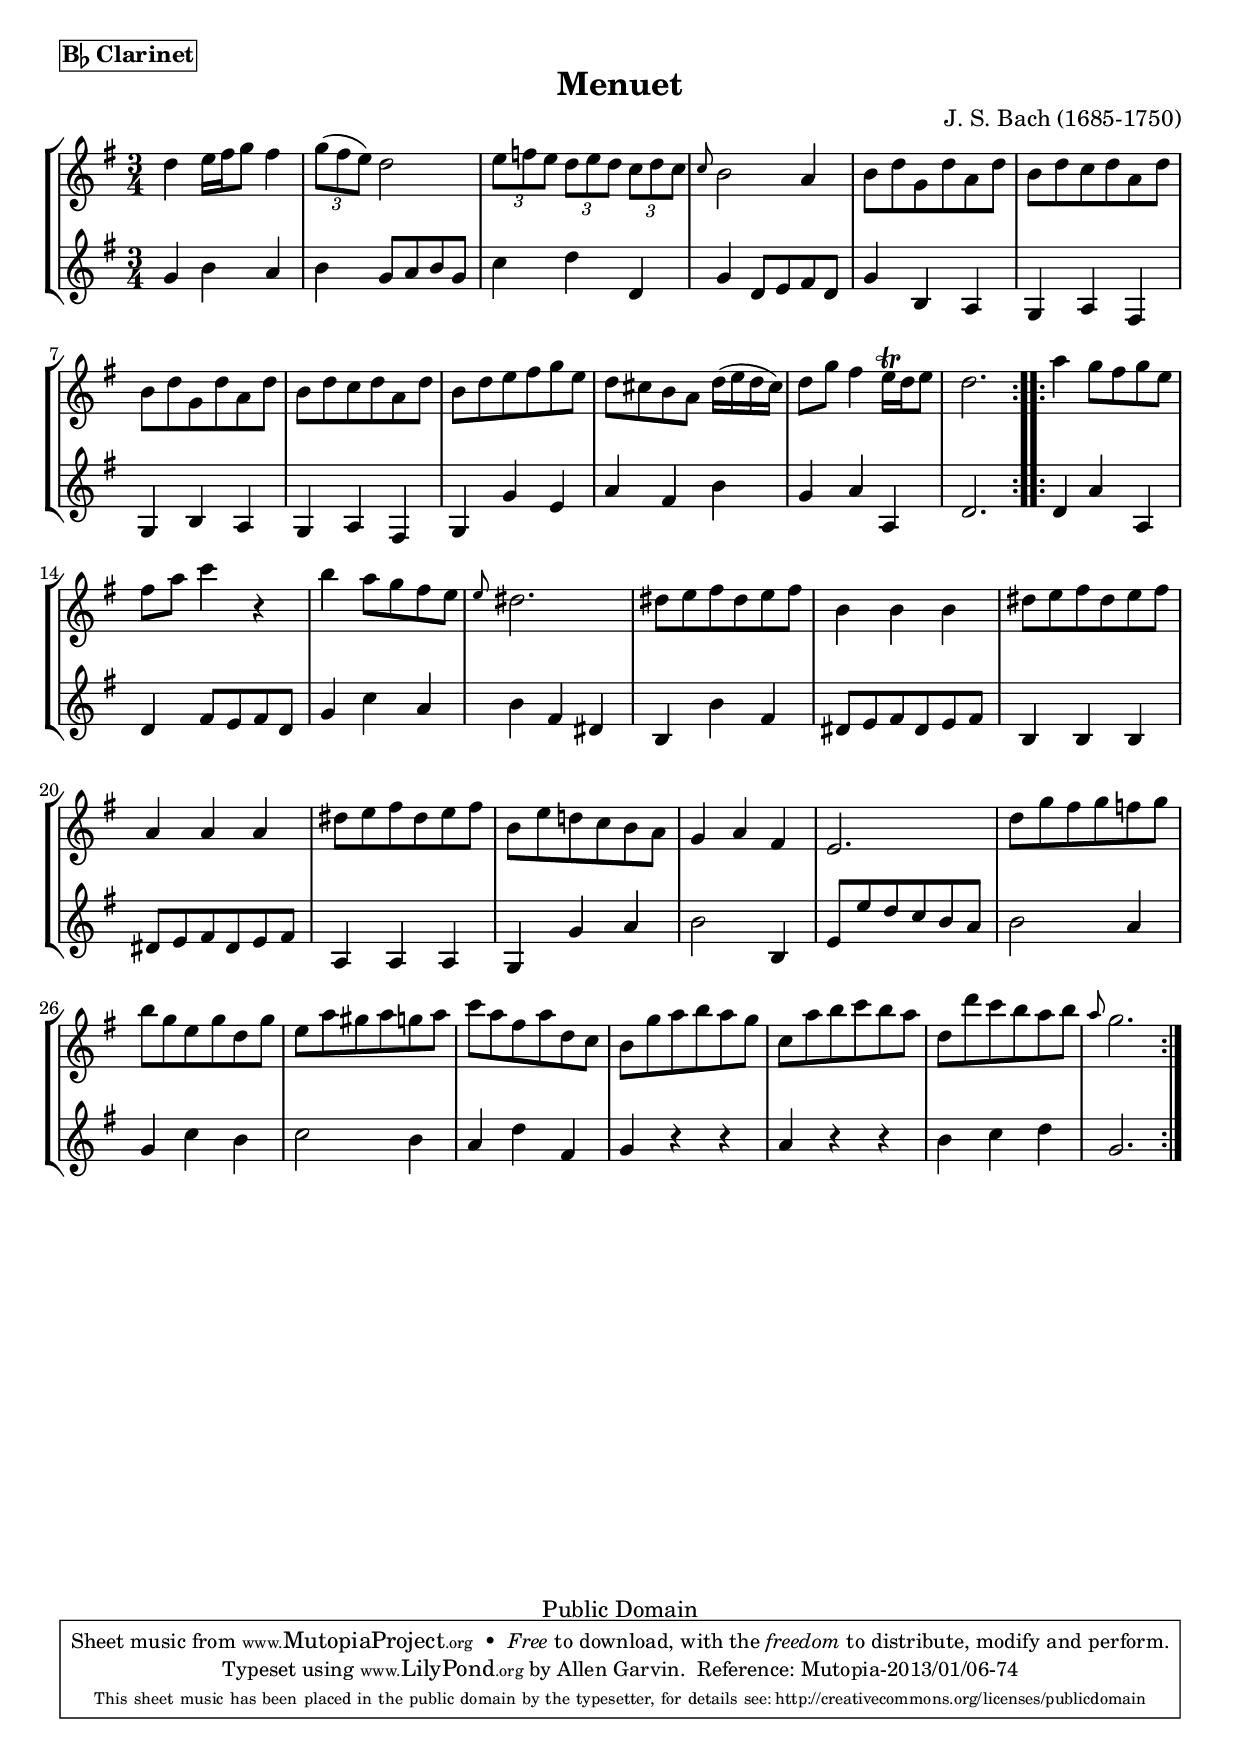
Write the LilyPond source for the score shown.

\version "2.16.1"

\header {
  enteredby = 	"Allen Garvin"
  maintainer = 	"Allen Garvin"
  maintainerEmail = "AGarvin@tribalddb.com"
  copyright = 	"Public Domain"
  filename = 	"anna-magdalena-03.ly"
  title = 	"Menuet"
  opus = 	"BWV Anh. 113"
  composer =   "J. S. Bach (1685-1750)"
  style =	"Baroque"
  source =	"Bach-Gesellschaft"
  instrument = \markup \concat { "B" \flat " Clarinet" }
  
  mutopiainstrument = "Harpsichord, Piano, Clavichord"
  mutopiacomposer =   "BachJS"
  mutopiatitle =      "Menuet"
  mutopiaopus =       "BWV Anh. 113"

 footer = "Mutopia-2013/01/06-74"
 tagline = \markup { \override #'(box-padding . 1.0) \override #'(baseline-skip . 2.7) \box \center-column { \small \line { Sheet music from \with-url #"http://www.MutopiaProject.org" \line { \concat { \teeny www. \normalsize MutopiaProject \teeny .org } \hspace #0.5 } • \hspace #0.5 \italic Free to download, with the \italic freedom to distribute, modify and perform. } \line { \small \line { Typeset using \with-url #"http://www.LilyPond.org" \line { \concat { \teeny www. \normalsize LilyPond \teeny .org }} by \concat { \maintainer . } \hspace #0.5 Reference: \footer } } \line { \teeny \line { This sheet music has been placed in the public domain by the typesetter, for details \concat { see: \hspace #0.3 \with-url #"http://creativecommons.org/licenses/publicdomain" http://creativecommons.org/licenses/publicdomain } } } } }
}

\include "../paper/paper.ly"

voiceone =  \relative c'' {
  \clef "treble"
  \time 3/4
  \key f \major

  \repeat "volta" 2 {
    c4  d16 e f8 e4 |
     \times 2/3 {f8( e  d)} c2 | %A grace might be missing here
     \times 2/3 { d8 ees d }  \times 2/3 {c d c }  \times 2/3 {bes c bes} |
    \grace bes8 a2 g4 |
     a8 c f, c' g c |
     a c bes c g c |
     a c f, c' g c |
     a c bes c g c |
     a c d e f d |
     c b a g  c16( d c  b) |
     c8 f e4  d16\trill c d8 |
    c2. |
  }
  \repeat "volta" 2 {
    g'4  f8 e f d |
     e g bes4 r |
    a  g8 f e d |
    \grace d8 cis2. |
     cis8 d e cis d e |
    a,4 a a |
     cis8 d e cis d e |
    g,4 g g |
     cis8 d e cis d e |
     a, d c! bes a g |
    f4 g e |
    d2. |
     c'8 f e f ees f |
     a f d f c f |
     d g fis g f g |
     bes g e g c, bes |
     a f' g a g f |
     bes, g' a bes a g |
     c, c' bes a g a |
    \grace g8 f2. |
  }
}

voicetwo =  \relative c {
  \time 3/4
  \key f \major
  \clef "treble" 

  \repeat "volta" 2 {
    f4 a g |
    a  f8 g a f |
    bes4 c c, |
    f  c8 d e c |
    f4 a, g |
    f g e |
    f a g |
    f g e |
    f f' d |
    g e a |
    f g g, |
    c2. |
  }
  \repeat "volta" 2 {
    c4 g' g, |
    c  e8 d e c |
    f4 bes g |
    a e cis |
    a a' e |
     cis8 d e cis d e |
    a,4 a a |
     cis8 d e cis d e |
    g,4 g g |
    f f' g |
    a2 a,4 |
     d8 d' c bes a g |
    a2 g4 |
    f bes a |
    bes2 a4 |
    g c e, |
    f r r |
    g r r |
    a bes c |
    f,2. |
  }
}
  
#(define (naturalize-pitch p)
   (let ((o (ly:pitch-octave p))
         (a (* 4 (ly:pitch-alteration p)))
         ;; alteration, a, in quarter tone steps,
         ;; for historical reasons
         (n (ly:pitch-notename p)))
     (cond
      ((and (> a 1) (or (eq? n 6) (eq? n 2)))
       (set! a (- a 2))
       (set! n (+ n 1)))
      ((and (< a -1) (or (eq? n 0) (eq? n 3)))
       (set! a (+ a 2))
       (set! n (- n 1))))
     (cond
      ((> a 2) (set! a (- a 4)) (set! n (+ n 1)))
      ((< a -2) (set! a (+ a 4)) (set! n (- n 1))))
     (if (< n 0) (begin (set! o (- o 1)) (set! n (+ n 7))))
     (if (> n 6) (begin (set! o (+ o 1)) (set! n (- n 7))))
     (ly:make-pitch o n (/ a 4))))

#(define (naturalize music)
   (let ((es (ly:music-property music 'elements))
         (e (ly:music-property music 'element))
         (p (ly:music-property music 'pitch)))
     (if (pair? es)
         (ly:music-set-property!
          music 'elements
          (map (lambda (x) (naturalize x)) es)))
     (if (ly:music? e)
         (ly:music-set-property!
          music 'element
          (naturalize e)))
     (if (ly:pitch? p)
         (begin
           (set! p (naturalize-pitch p))
           (ly:music-set-property! music 'pitch p)))
     music))

naturalizeMusic =
#(define-music-function (parser location m)
   (ly:music?)
   (naturalize m))



\score {
    \new StaffGroup 
  <<
    \new Staff
    {
    \set Staff.midiInstrument = "clarinet"
    \naturalizeMusic {\transpose bes c' \voiceone}
    }
    \new Staff
    {
    \set Staff.midiInstrument = "clarinet"
    \naturalizeMusic {\transpose bes c'' \voicetwo}
    }
  >>

  \layout{}
  
  \midi {
    \tempo 4 = 120
    }


}

